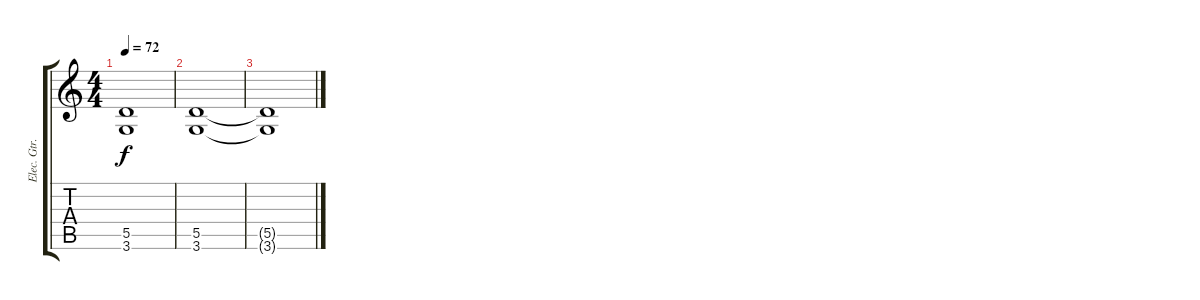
\track ("Elec. Gtr. 2" "Elec. Gtr.") {instrument overdrivenguitar}
\staff {score tabs}
\tuning (E4 B3 G3 D3 A2 E2) {hide}
\ts (4 4)
\tempo 72
\clef g2
\ks c
(5.5{t} 3.6{t}).1{dy f} |
(5.5 3.6).1 |
(5.5{t} 3.6{t}).1
